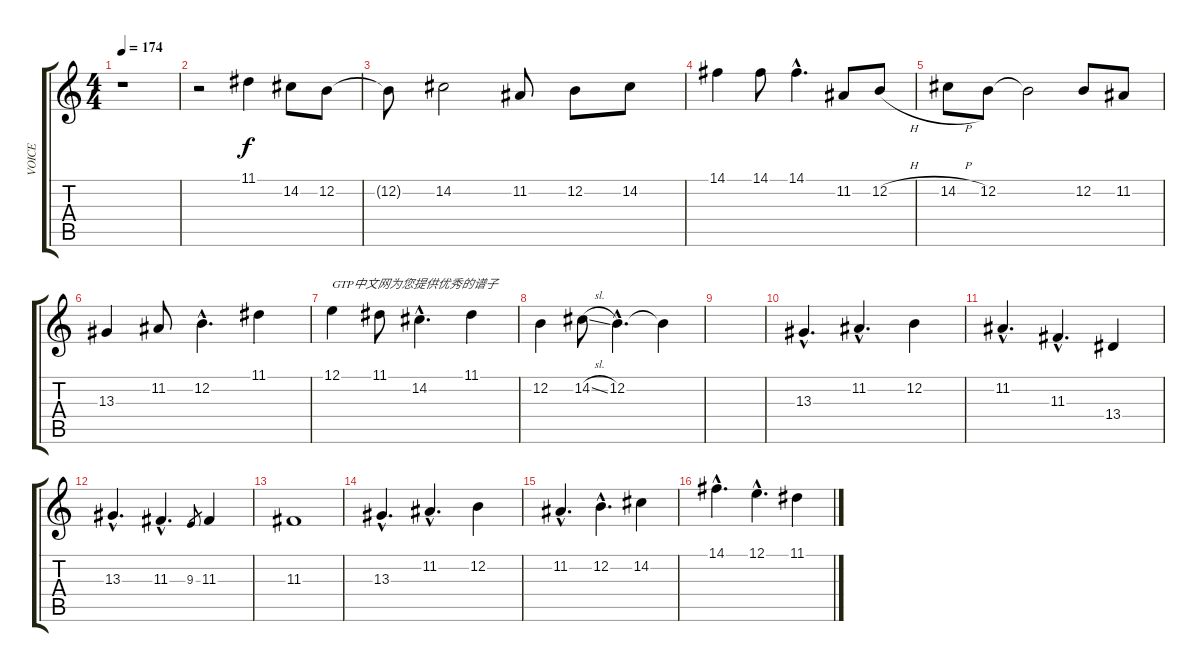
\track ("VOICE" "VOICE") {instrument lead1square}
\staff {score tabs}
\tuning (E4 B3 G3 D3 A2 E2) {hide}
\ts (4 4)
\tempo 174
\clef g2
\ks c
r.1{dy f} |
r.2 11.1.4 14.2.8 12.2.8 |
12.2{t}.8 14.2.2 11.2.8 12.2.8 14.2.8 |
14.1.4 14.1.8 14.1{hac}.4{d} 11.2.8 12.2{h}.8 |
14.2{h}.8 12.2.8 12.2{t}.2 12.2.8 11.2.8 |
13.3.4 11.2.8 12.2{hac}.4{d} 11.1.4 |
12.1.4{txt "GTP中文网为您提供优秀的谱子"} 11.1.8 14.2{hac}.4{d} 11.1.4 |
12.2.4 14.2{sl}.8 12.2{hac}.4{d} 12.2{t}.4 |
|
13.3{hac}.4{d} 11.2{hac}.4{d} 12.2.4 |
11.2{hac}.4{d} 11.3{hac}.4{d} 13.4.4 |
13.3{hac}.4{d} 11.3{hac}.4{d} 9.3.8{gr} 11.3.4 |
11.3.1 |
13.3{hac}.4{d} 11.2{hac}.4{d} 12.2.4 |
11.2{hac}.4{d} 12.2{hac}.4{d} 14.2.4 |
14.1{hac}.4{d} 12.1{hac}.4{d} 11.1.4
